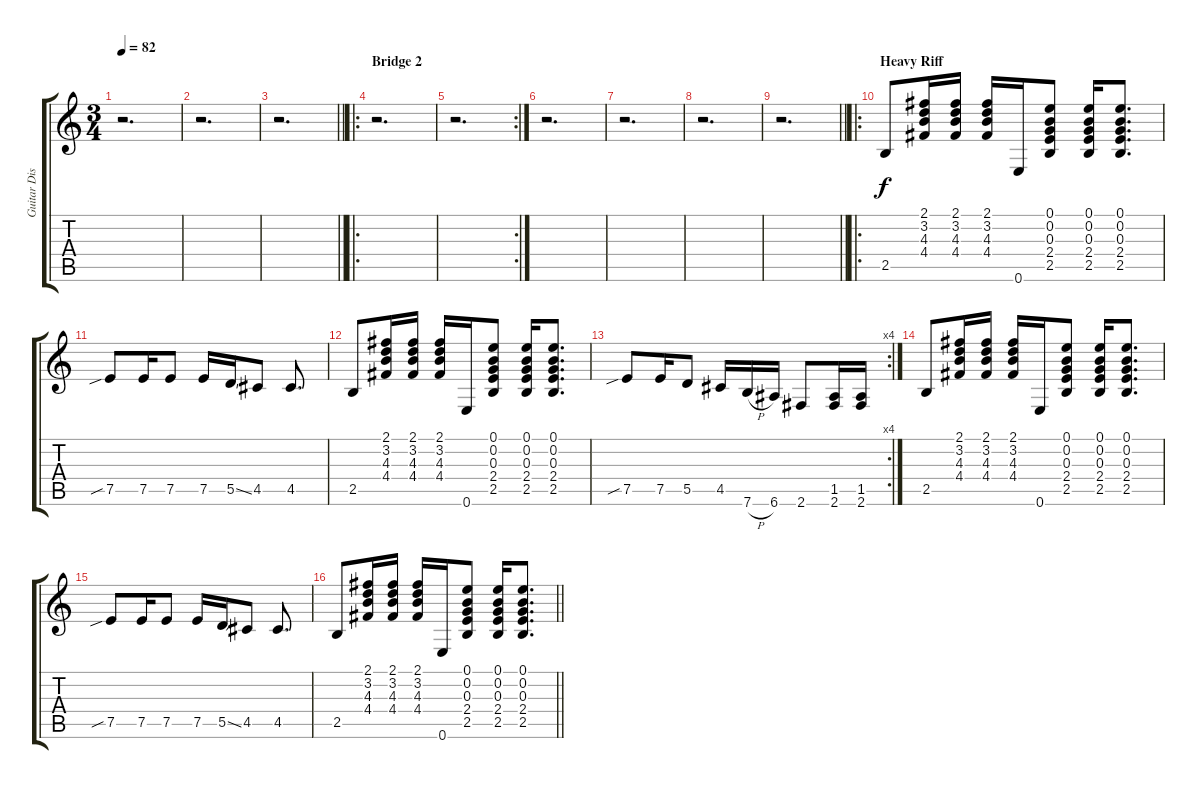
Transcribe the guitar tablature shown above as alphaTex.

\track ("Guitar Disto 2" "Guitar Dis") {instrument distortionguitar}
\staff {score tabs}
\tuning (E4 B3 G3 D3 A2 E2) {hide}
\ts (3 4)
\tempo 82
\clef g2
\ks c
r.2{d dy f} |
r.2{d} |
\barLineRight lightlight
r.2{d} |
\ro
\section ("" "Bridge 2")
r.2{d} |
\rc 2
r.2{d} |
r.2{d} |
r.2{d} |
r.2{d} |
\barLineRight lightlight
r.2{d} |
\ro
\section ("" "Heavy Riff")
2.5.8{volume 14 balance 0} (2.1 3.2 4.3 4.4).16 (2.1 3.2 4.3 4.4).16 (2.1 3.2 4.3 4.4).16 0.6.16 (0.1 0.2 0.3 2.4 2.5).8 (0.1 0.2 0.3 2.4 2.5).16 (0.1 0.2 0.3 2.4 2.5).8{d} |
7.5{sib}.8 7.5.16 7.5.8 7.5.16 5.5{ss}.16 4.5.8 4.5.8{d} |
2.5.8 (2.1 3.2 4.3 4.4).16 (2.1 3.2 4.3 4.4).16 (2.1 3.2 4.3 4.4).16 0.6.16 (0.1 0.2 0.3 2.4 2.5).8 (0.1 0.2 0.3 2.4 2.5).16 (0.1 0.2 0.3 2.4 2.5).8{d} |
\rc 4
7.5{sib}.8 7.5.16 5.5.8 4.5.16 7.6{h}.16 6.6.16 2.6.8 (1.5 2.6).16 (1.5 2.6).16 |
2.5.8 (2.1 3.2 4.3 4.4).16 (2.1 3.2 4.3 4.4).16 (2.1 3.2 4.3 4.4).16 0.6.16 (0.1 0.2 0.3 2.4 2.5).8 (0.1 0.2 0.3 2.4 2.5).16 (0.1 0.2 0.3 2.4 2.5).8{d} |
7.5{sib}.8 7.5.16 7.5.8 7.5.16 5.5{ss}.16 4.5.8 4.5.8{d} |
\barLineRight lightlight
2.5.8 (2.1 3.2 4.3 4.4).16 (2.1 3.2 4.3 4.4).16 (2.1 3.2 4.3 4.4).16 0.6.16 (0.1 0.2 0.3 2.4 2.5).8 (0.1 0.2 0.3 2.4 2.5).16 (0.1 0.2 0.3 2.4 2.5).8{d}
